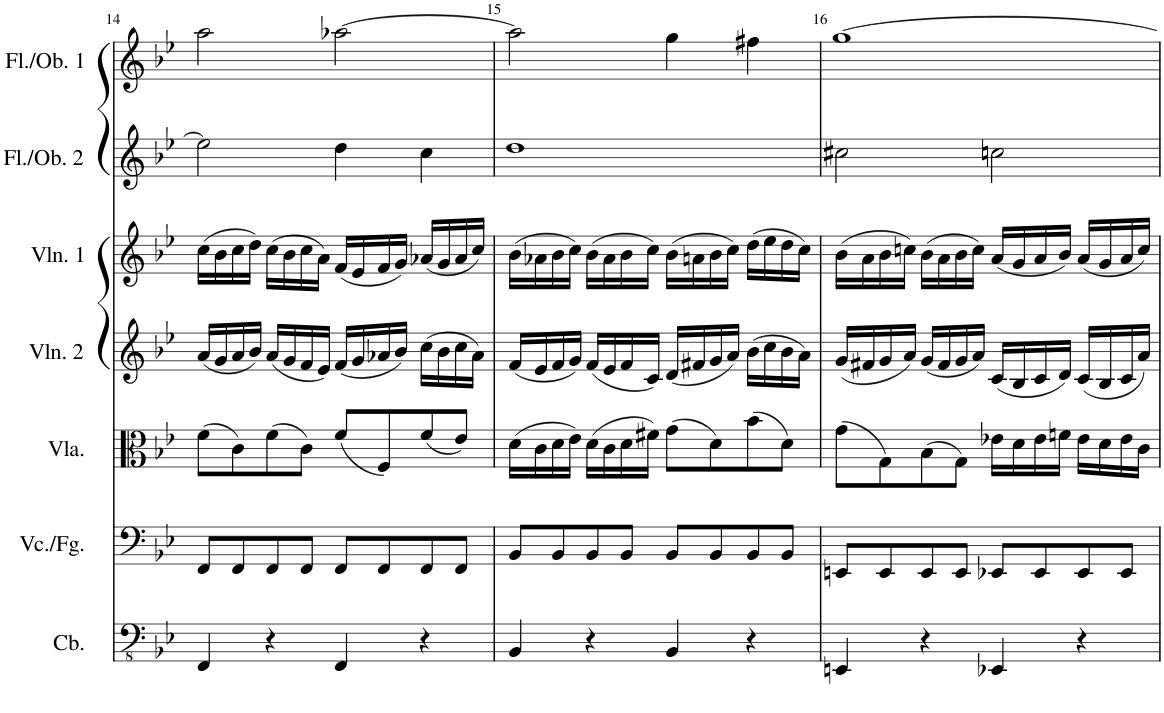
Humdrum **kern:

**kern	**kern	**kern	**kern	**kern	**kern	**kern
*part7	*part6	*part5	*part4	*part3	*part2	*part1
*staff7	*staff6	*staff5	*staff4	*staff3	*staff2	*staff1
*I"Contrabass	*I"Vcl./Fagotto	*I"Viola	*I"Violin 2	*I"Violin 1	*I"Fl./Ob. 2	*I"Fl./Ob. 1
*I'Cb.	*I'Vc./Fg.	*I'Vla.	*I'Vln. 2	*I'Vln. 1	*I'Fl./Ob. 2	*I'Fl./Ob. 1
!!LO:PB:g=z
*clefFv4	*clefF4	*clefC3	*clefG2	*clefG2	*clefG2	*clefG2
*Trd7c12	*	*	*	*	*	*
*k[b-e-]	*k[b-e-]	*k[b-e-]	*k[b-e-]	*k[b-e-]	*k[b-e-]	*k[b-e-]
*M4/4	*M4/4	*M4/4	*M4/4	*M4/4	*M4/4	*M4/4
=14	=14	=14	=14	=14	=14	=14
4FFF/	8FF/L	(8f\L	(16a/LL	(16cc\LL	2ee-\]	2aa\
.	.	.	16g/	16b-\	.	.
.	8FF/	8c\)	16a/	16cc\	.	.
.	.	.	16b-/JJ)	16dd\JJ)	.	.
4r	8FF/	(8f\	(16a/LL	(16cc\LL	.	.
.	.	.	16g/	16b-\	.	.
.	8FF/J	8c\J)	16f/	16cc\	.	.
.	.	.	16e-/JJ)	16a\JJ)	.	.
4FFF/	8FF/L	(8f/L	(16f/LL	(16f/LL	4dd\	[2aa-X\
.	.	.	16g/	16e-/	.	.
.	8FF/	8F/)	16a-X/	16f/	.	.
.	.	.	16b-/JJ)	16g/JJ)	.	.
4r	8FF/	(8f/	(16cc\LL	(16a-X/LL	4cc\	.
.	.	.	16b-\	16g/	.	.
.	8FF/J	8e-/J)	16cc\	16a-/	.	.
.	.	.	16a-\JJ)	16cc/JJ)	.	.
=15	=15	=15	=15	=15	=15	=15
4BBB-/	8BB-/L	(16d\LL	(16f/LL	(16b-\LL	1dd	2aa-\]
.	.	16c\	16e-/	16a-X\	.	.
.	8BB-/	16d\	16f/	16b-\	.	.
.	.	16e-\JJ)	16g/JJ)	16cc\JJ)	.	.
4r	8BB-/	(16d\LL	(16f/LL	(16b-\LL	.	.
.	.	16c\	16e-/	16a-\	.	.
.	8BB-/J	16d\	16f/	16b-\	.	.
.	.	16f#X\JJ)	16c/JJ)	16cc\JJ)	.	.
4BBB-/	8BB-/L	(8g\L	(16d/LL	(16b-\LL	.	4gg\
.	.	.	16f#X/	16an\	.	.
.	8BB-/	8d\)	16g/	16b-\	.	.
.	.	.	16a/JJ)	16cc\JJ)	.	.
4r	8BB-/	(8b-\	(16b-\LL	(16dd\LL	.	4ff#X\
.	.	.	16cc\	16ee-\	.	.
.	8BB-/J	8d\J)	16b-\	16dd\	.	.
.	.	.	16a\JJ)	16cc\JJ)	.	.
=16	=16	=16	=16	=16	=16	=16
4EEEn/	8EEn/L	(8g\L	(16g/LL	(16b-\LL	2cc#X\	[1gg
.	.	.	16f#X/	16a\	.	.
.	8EE/	8G\)	16g/	16b-\	.	.
.	.	.	16a/JJ)	16ccn\JJ)	.	.
4r	8EE/	(8B-\	(16g/LL	(16b-\LL	.	.
.	.	.	16f#/	16a\	.	.
.	8EE/J	8G\J)	16g/	16b-\	.	.
.	.	.	16a/JJ)	16cc\JJ)	.	.
4EEE-X/	8EE-X/L	16e-X\LL	(16c/LL	(16a/LL	2ccn\	.
.	.	16d\	16B-/	16g/	.	.
.	8EE-/	16e-\	16c/	16a/	.	.
.	.	16fn\JJ	16d/JJ)	16b-/JJ)	.	.
4r	8EE-/	16e-\LL	(16c/LL	(16a/LL	.	.
.	.	16d\	16B-/	16g/	.	.
.	8EE-/J	16e-\	16c/	16a/	.	.
.	.	16c\JJ	16a/JJ)	16cc/JJ)	.	.
=	=	=	=	=	=	=
*-	*-	*-	*-	*-	*-	*-
